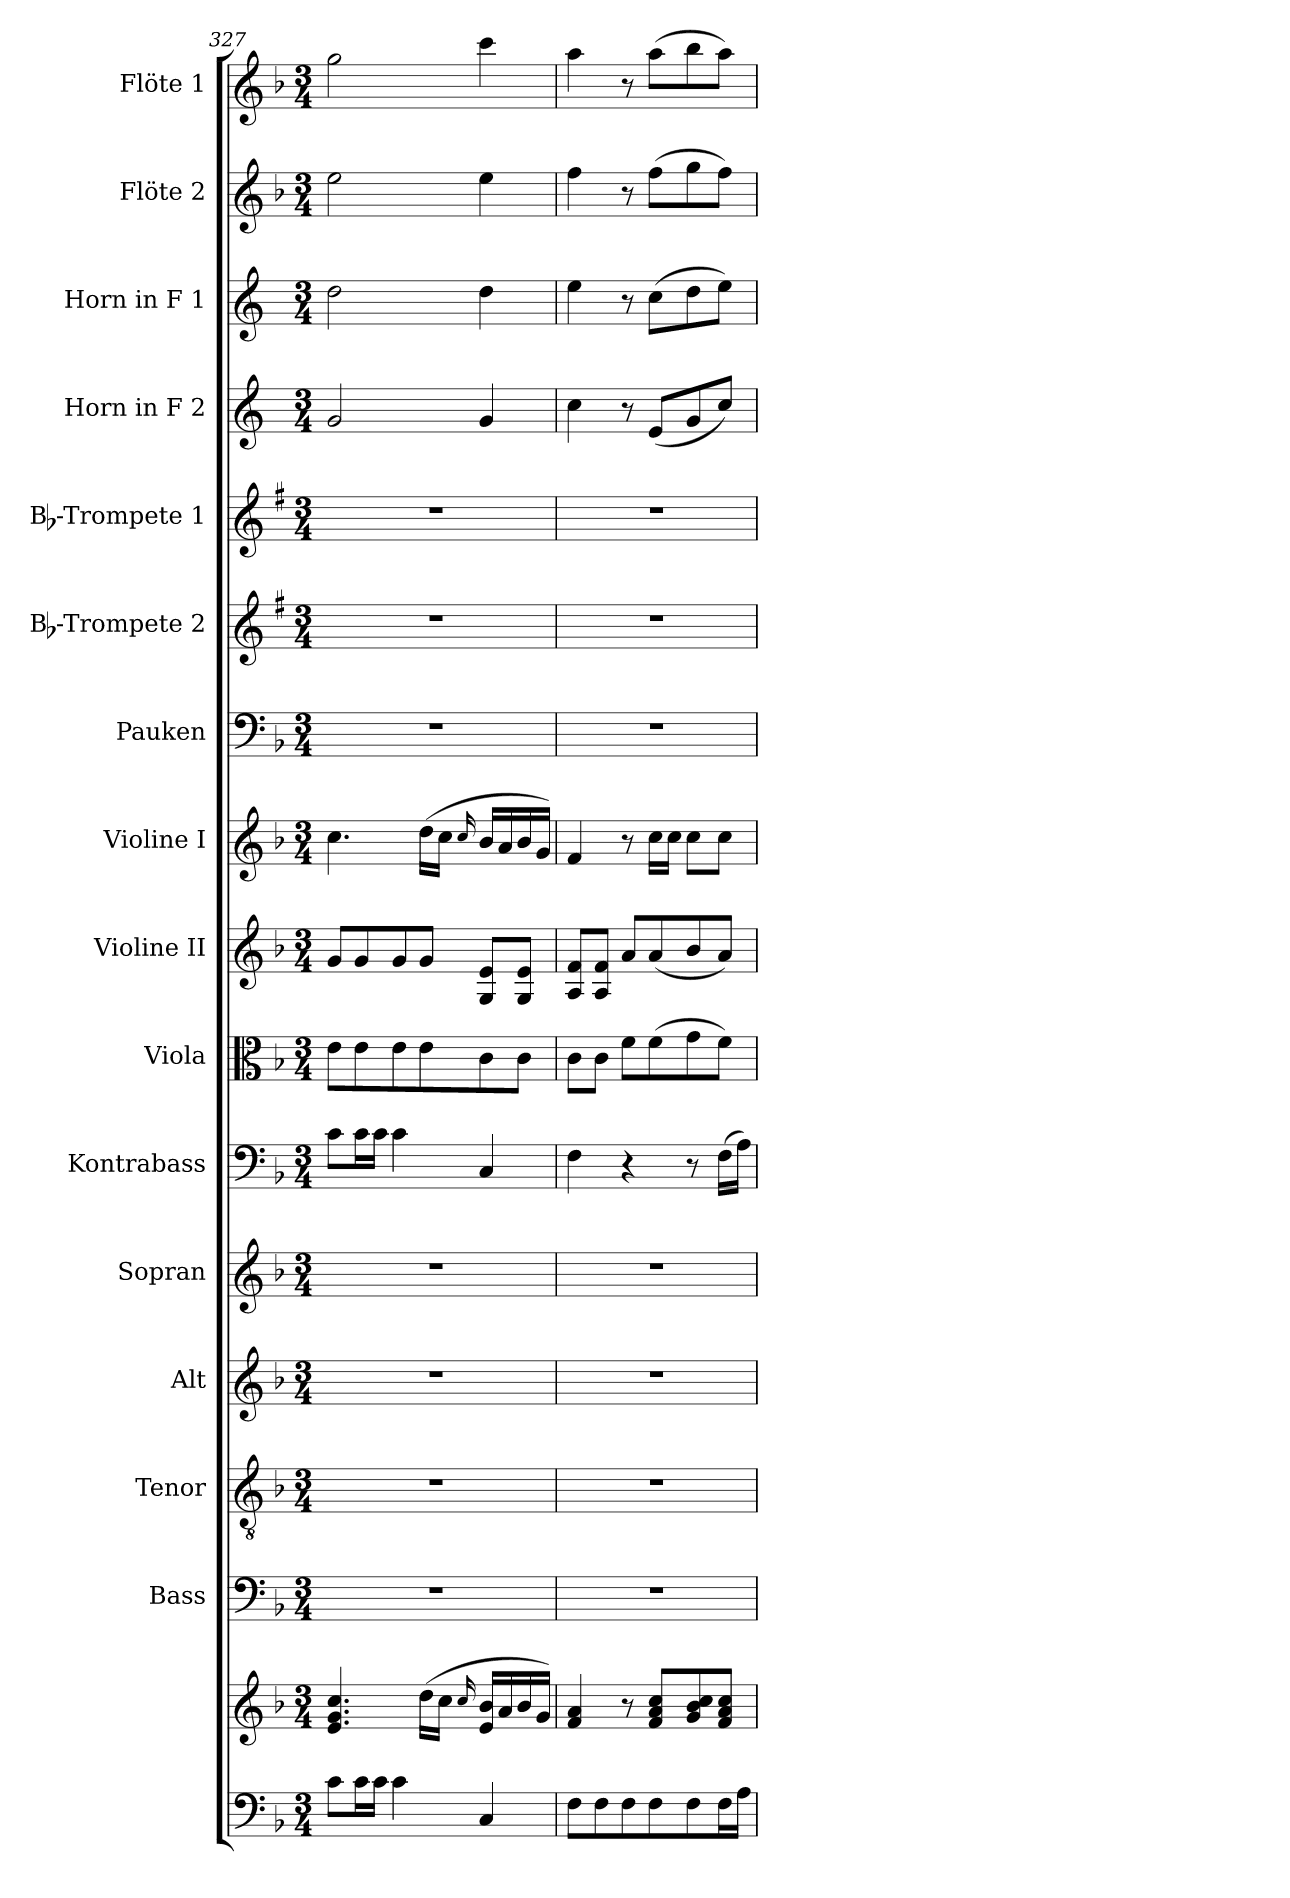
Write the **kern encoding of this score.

**kern	**kern	**kern	**kern	**kern	**kern	**kern	**kern	**kern	**kern	**kern	**kern	**kern	**kern	**kern	**kern	**kern
*part16	*part16	*part15	*part14	*part13	*part12	*part11	*part10	*part9	*part8	*part7	*part6	*part5	*part4	*part3	*part2	*part1
*staff17	*staff16	*staff15	*staff14	*staff13	*staff12	*staff11	*staff10	*staff9	*staff8	*staff7	*staff6	*staff5	*staff4	*staff3	*staff2	*staff1
*	*	*I"Bass	*I"Tenor	*I"Alt	*I"Sopran	*I"Kontrabass	*I"Viola	*I"Violine II	*I"Violine I	*I"Pauken	*I"Bb-Trompete 2	*I"Bb-Trompete 1	*I"Horn in F 2	*I"Horn in F 1	*I"Flöte 2	*I"Flöte 1
*	*	*I'B.	*I'T.	*I'A.	*I'S.	*I'Kb.	*I'Vla.	*I'Vl. II	*I'Vl. I	*I'Pk.	*I'Bb Trp. 2	*I'Bb Trp. 1	*	*	*I'Fl. 2	*I'Fl. 1
*clefF4	*clefG2	*clefF4	*clefGv2	*clefG2	*clefG2	*clefF4	*clefC3	*clefG2	*clefG2	*clefF4	*clefG2	*clefG2	*clefG2	*clefG2	*clefG2	*clefG2
*	*	*	*	*	*	*ITrd7c12	*	*	*	*	*ITrd1c2	*ITrd1c2	*ITrd4c7	*ITrd4c7	*	*
*k[b-]	*k[b-]	*k[b-]	*k[b-]	*k[b-]	*k[b-]	*k[b-]	*k[b-]	*k[b-]	*k[b-]	*k[b-]	*k[b-]	*k[b-]	*k[b-]	*k[b-]	*k[b-]	*k[b-]
*F:	*F:	*F:	*F:	*F:	*F:	*F:	*F:	*F:	*F:	*F:	*F:	*F:	*F:	*F:	*F:	*F:
*M3/4	*M3/4	*M3/4	*M3/4	*M3/4	*M3/4	*M3/4	*M3/4	*M3/4	*M3/4	*M3/4	*M3/4	*M3/4	*M3/4	*M3/4	*M3/4	*M3/4
=327	=327	=327	=327	=327	=327	=327	=327	=327	=327	=327	=327	=327	=327	=327	=327	=327
8c\L	4.e/ 4.g/ 4.cc/	2.r	2.r	2.r	2.r	8C\L	8e\L	8g/L	4.cc\	2.r	2.r	2.r	2c/	2g\	2ee\	2gg\
16c\L	.	.	.	.	.	16C\L	8e\	8g/	.	.	.	.	.	.	.	.
16c\JJ	.	.	.	.	.	16C\JJ	.	.	.	.	.	.	.	.	.	.
4c\	.	.	.	.	.	4C\	8e\	8g/	.	.	.	.	.	.	.	.
.	(>16dd\LL	.	.	.	.	.	8e\	8g/J	(>16dd\LL	.	.	.	.	.	.	.
.	16cc\JJ	.	.	.	.	.	.	.	16cc\JJ	.	.	.	.	.	.	.
.	16qqcc/	.	.	.	.	.	.	.	16qqcc/	.	.	.	.	.	.	.
4C/	16e/ 16b-/LL	.	.	.	.	4CC/	8c\	8G/ 8e/L	16b-/LL	.	.	.	4c/	4g\	4ee\	4ccc\
.	16a/	.	.	.	.	.	.	.	16a/	.	.	.	.	.	.	.
.	16b-/	.	.	.	.	.	8c\J	8G/ 8e/J	16b-/	.	.	.	.	.	.	.
.	16g/JJ)	.	.	.	.	.	.	.	16g/JJ)	.	.	.	.	.	.	.
=328	=328	=328	=328	=328	=328	=328	=328	=328	=328	=328	=328	=328	=328	=328	=328	=328
8F\L	4f/ 4a/	2.r	2.r	2.r	2.r	4FF\	8c\L	8A/ 8f/L	4f/	2.r	2.r	2.r	4f\	4a\	4ff\	4aa\
8F\	.	.	.	.	.	.	8c\J	8A/ 8f/J	.	.	.	.	.	.	.	.
8F\	8r	.	.	.	.	4r	8f\L	8a/L	8r	.	.	.	8r	8r	8r	8r
8F\	8f/ 8a/ 8cc/L	.	.	.	.	.	(>8f\	(<8a/	16cc\LL	.	.	.	(<8A/L	(>8f\L	(>8ff\L	(>8aa\L
.	.	.	.	.	.	.	.	.	16cc\JJ	.	.	.	.	.	.	.
8F\	8g/ 8b-/ 8cc/	.	.	.	.	8r	8g\	8b-/	8cc\L	.	.	.	8c/	8g\	8gg\	8bb-\
16F\L	8f/ 8a/ 8cc/J	.	.	.	.	(>16FF\LL	8f\J)	8a/J)	8cc\J	.	.	.	8f/J)	8a\J)	8ff\J)	8aa\J)
16A\JJ	.	.	.	.	.	16AA\JJ)	.	.	.	.	.	.	.	.	.	.
=	=	=	=	=	=	=	=	=	=	=	=	=	=	=	=	=
*-	*-	*-	*-	*-	*-	*-	*-	*-	*-	*-	*-	*-	*-	*-	*-	*-
